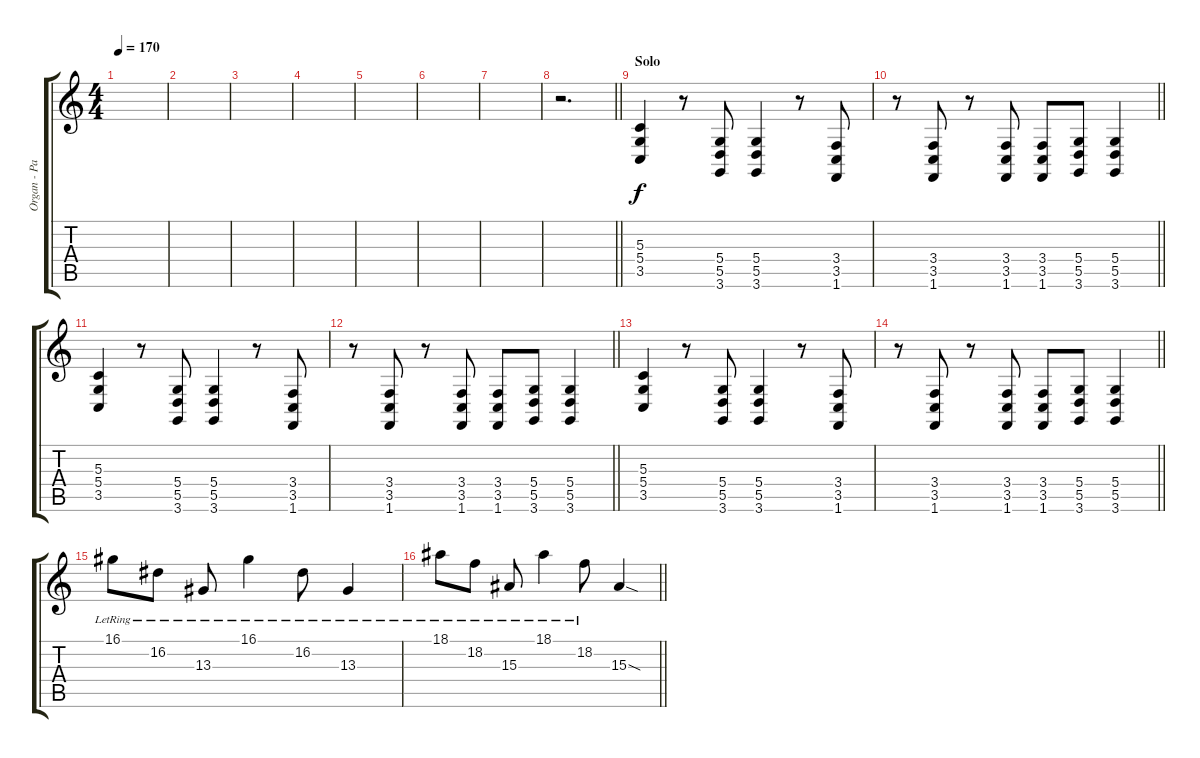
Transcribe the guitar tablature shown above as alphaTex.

\track ("Organ - Pauline" "Organ - Pa") {instrument lead1square}
\staff {score tabs}
\tuning (E4 B3 G3 D3 A2 E2) {hide}
\ts (4 4)
\tempo 170
\clef g2
\ks c
|
|
|
|
|
|
|
\barLineRight lightlight
r.2{d} |
\section ("" "Solo")
(5.3 5.4 3.5).4 r.8 (5.4 5.5 3.6).8 (5.4 5.5 3.6).4 r.8 (3.4 3.5 1.6).8 |
\barLineRight lightlight
r.8 (3.4 3.5 1.6).8 r.8 (3.4 3.5 1.6).8 (3.4 3.5 1.6).8 (5.4 5.5 3.6).8 (5.4 5.5 3.6).4 |
(5.3 5.4 3.5).4 r.8 (5.4 5.5 3.6).8 (5.4 5.5 3.6).4 r.8 (3.4 3.5 1.6).8 |
\barLineRight lightlight
r.8 (3.4 3.5 1.6).8 r.8 (3.4 3.5 1.6).8 (3.4 3.5 1.6).8 (5.4 5.5 3.6).8 (5.4 5.5 3.6).4 |
(5.3 5.4 3.5).4 r.8 (5.4 5.5 3.6).8 (5.4 5.5 3.6).4 r.8 (3.4 3.5 1.6).8 |
\barLineRight lightlight
r.8 (3.4 3.5 1.6).8 r.8 (3.4 3.5 1.6).8 (3.4 3.5 1.6).8 (5.4 5.5 3.6).8 (5.4 5.5 3.6).4 |
16.1{lr}.8 16.2{lr}.8 13.3{lr}.8 16.1{lr}.4 16.2{lr}.8 13.3{lr}.4 |
\barLineRight lightlight
18.1{lr}.8 18.2{lr}.8 15.3{lr}.8 18.1{lr}.4 18.2{lr}.8 15.3{sod}.4
